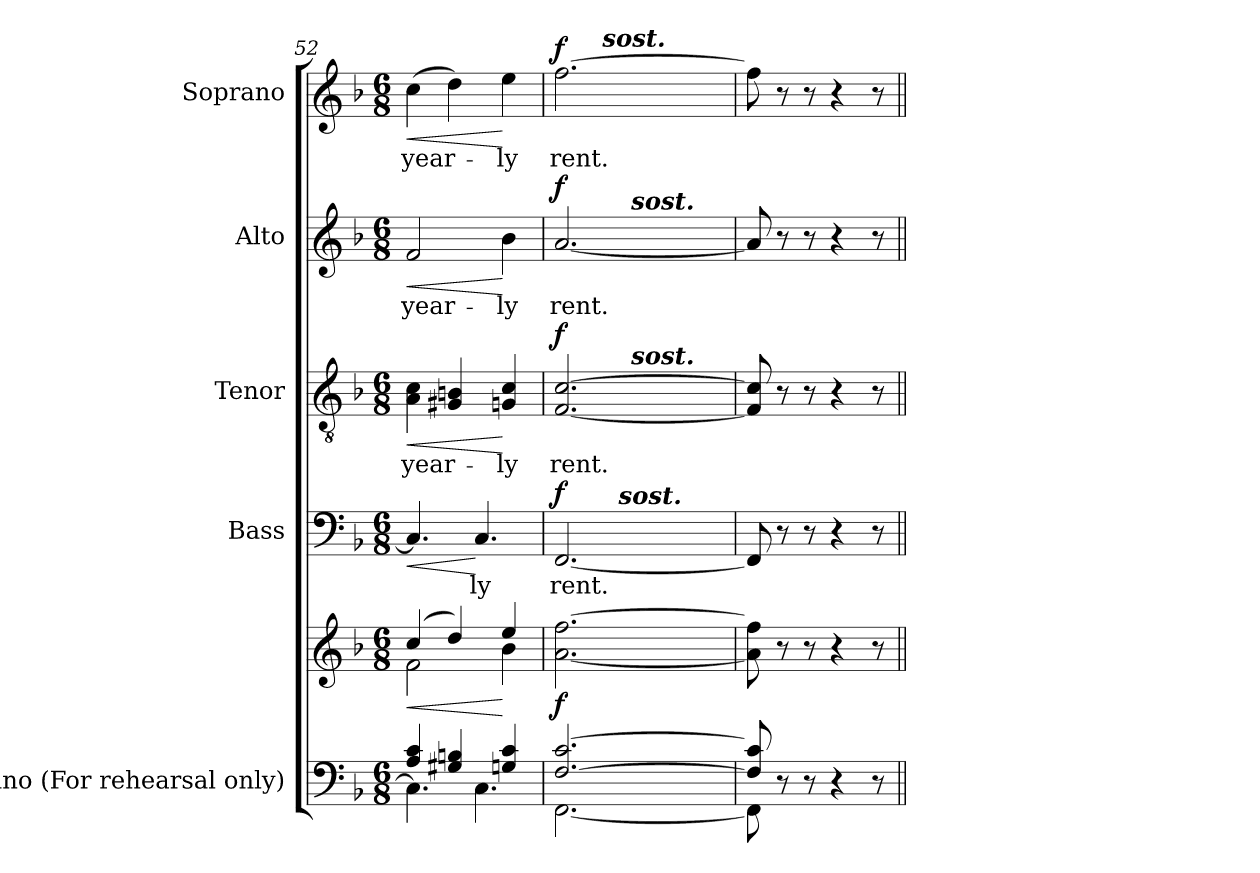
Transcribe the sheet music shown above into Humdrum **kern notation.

**kern	**kern	**dynam	**kern	**text	**dynam	**kern	**text	**dynam	**kern	**text	**dynam	**kern	**text	**dynam
*part5	*part5	*part5	*part4	*part4	*part4	*part3	*part3	*part3	*part2	*part2	*part2	*part1	*part1	*part1
*staff6	*staff5	*staff5/6	*staff4	*staff4	*staff4	*staff3	*staff3	*staff3	*staff2	*staff2	*staff2	*staff1	*staff1	*staff1
*I"Piano (For rehearsal only)	*	*	*I"Bass	*	*	*I"Tenor	*	*	*I"Alto	*	*	*I"Soprano	*	*
*I'Pno.	*	*	*I'B.	*	*	*I'T.	*	*	*I'A.	*	*	*I'S.	*	*
*clefF4	*clefG2	*	*clefF4	*	*	*clefGv2	*	*	*clefG2	*	*	*clefG2	*	*
*	*	*	*	*	*	*ITrd7c12	*	*	*	*	*	*	*	*
*k[b-]	*k[b-]	*	*k[b-]	*	*	*k[b-]	*	*	*k[b-]	*	*	*k[b-]	*	*
*F:	*F:	*	*F:	*	*	*F:	*	*	*F:	*	*	*F:	*	*
*M6/8	*M6/8	*	*M6/8	*	*	*M6/8	*	*	*M6/8	*	*	*M6/8	*	*
=52	=52	=52	=52	=52	=52	=52	=52	=52	=52	=52	=52	=52	=52	=52
*^	*^	*	*	*	*	*	*	*	*	*	*	*	*	*
!	!	!	!	!LO:HP:b	!	!	!LO:HP:b	!	!	!	!	!	!	!	!	!
!	!	!	!	!	!	!	!	!	!LO:LY:b:color=#000000	!LO:HP:b	!	!	!	!	!	!
!	!	!	!	!	!	!	!	!	!	!	!	!LO:LY:b:color=#000000	!LO:HP:b	!	!	!
!	!	!	!	!	!	!	!	!	!	!	!	!	!	!	!LO:LY:b:color=#000000	!LO:HP:b
4Ai/ 4ci	4.Ci\]	(4cci/	2fi\	<	4.Ci/]	.	<	4AAi\ 4Ci	year-	<	2fi/	year-	<	(4cci\	year-	<
4G#Xi/ 4Bni	.	4ddi/)	.	.	.	.	.	4GG#Xi/ 4BBni	.	.	.	.	.	4ddi\)	.	.
!	!	!	!	!	!	!LO:LY:b:color=#000000	!	!	!	!	!	!	!	!	!	!
.	4.Ci\	.	.	.	4.Ci/	-ly	[	.	.	.	.	.	.	.	.	.
!	!	!	!	!	!	!	!	!	!LO:LY:b:color=#000000	!	!	!	!	!	!	!
!	!	!	!	!	!	!	!	!	!	!	!	!LO:LY:b:color=#000000	!	!	!	!
!	!	!	!	!	!	!	!	!	!	!	!	!	!	!	!LO:LY:b:color=#000000	!
4Gni/ 4ci	.	4eei/	4b-i\	[	.	.	.	4GGni/ 4Ci	-ly	[	4b-i\	-ly	[	4eei\	-ly	[
*	*	*v	*v	*	*	*	*	*	*	*	*	*	*	*	*	*
=53	=53	=53	=53	=53	=53	=53	=53	=53	=53	=53	=53	=53	=53	=53	=53
*	*	*^	*	*	*	*	*	*	*	*	*	*	*	*	*
!	!	!	!	!	!	!LO:LY:b:color=#000000	!	!	!	!	!	!	!	!	!	!
*	*	*v	*v	*	*	*	*	*	*	*	*	*	*	*	*	*
*	*	*^	*	*	*	*	*	*	*	*	*	*	*	*	*
!	!	!	!	!	!	!	!	!	!LO:LY:b:color=#000000	!	!	!	!	!	!	!
*	*	*v	*v	*	*	*	*	*	*	*	*	*	*	*	*	*
*	*	*^	*	*	*	*	*	*	*	*	*	*	*	*	*
!	!	!	!	!	!	!	!	!	!	!	!	!LO:LY:b:color=#000000	!	!	!	!
*	*	*v	*v	*	*	*	*	*	*	*	*	*	*	*	*	*
*	*	*^	*	*	*	*	*	*	*	*	*	*	*	*	*
!	!	!	!	!	!	!	!	!	!	!	!	!	!	!	!LO:LY:b:color=#000000	!
*	*	*v	*v	*	*^	*	*	*^	*	*	*^	*	*	*^	*	*
[>2.Fi/ [>2.ci	[<2.FFi\	[<2.ai\ [>2.ffi	f	[<2.FFi/	8ryy	rent.	f	[<2.FFi/ [>2.Ci	4ryy	rent.	f	[<2.ai/	4ryy	rent.	f	[>2.ffi\	8ryy	rent.	f
.	.	.	.	.	16...ryy	.	.	.	.	.	.	.	.	.	.	.	16ryy	.	.
.	.	.	.	.	.	.	.	.	.	.	.	.	.	.	.	.	512.ryy	.	.
!	!	!	!	!	!	!	!	!	!	!	!	!	!	!	!	!	!LO:TX:a:Bi:t=sost.	!	!
.	.	.	.	.	.	.	.	.	.	.	.	.	.	.	.	.	2ryy	.	.
!	!	!	!	!	!LO:TX:a:Bi:t=sost.	!	!	!	!	!	!	!	!	!	!	!	!	!	!
.	.	.	.	.	2ryy	.	.	.	.	.	.	.	.	.	.	.	.	.	.
.	.	.	.	.	.	.	.	.	64ryy	.	.	.	64ryy	.	.	.	.	.	.
!	!	!	!	!	!	!	!	!	!	!	!	!	!LO:TX:a:Bi:t=sost.	!	!	!	!	!	!
!	!	!	!	!	!	!	!	!	!LO:TX:a:Bi:t=sost.	!	!	!	!	!	!	!	!	!	!
.	.	.	.	.	.	.	.	.	4ryy	.	.	.	4ryy	.	.	.	.	.	.
.	.	.	.	.	.	.	.	.	8...ryy	.	.	.	8...ryy	.	.	.	.	.	.
.	.	.	.	.	.	.	.	.	.	.	.	.	.	.	.	.	32ryy	.	.
.	.	.	.	.	.	.	.	.	.	.	.	.	.	.	.	.	64ryy	.	.
.	.	.	.	.	.	.	.	.	.	.	.	.	.	.	.	.	128ryy	.	.
.	.	.	.	.	128ryy	.	.	.	.	.	.	.	.	.	.	.	.	.	.
.	.	.	.	.	.	.	.	.	.	.	.	.	.	.	.	.	256ryy	.	.
.	.	.	.	.	.	.	.	.	.	.	.	.	.	.	.	.	1024ryy	.	.
*	*	*	*	*v	*v	*	*	*	*	*	*	*v	*v	*	*	*v	*v	*	*
*	*	*	*	*	*	*	*v	*v	*	*	*	*	*	*	*	*
=54	=54	=54	=54	=54	=54	=54	=54	=54	=54	=54	=54	=54	=54	=54	=54
8Fi/] 8ci]	8FFi\]	8ai\] 8ffi]	.	8FFi/]	.	.	8FFi/] 8Ci]	.	.	8ai/]	.	.	8ffi\]	.	.
8r	2ryy	8r	.	8r	.	.	8r	.	.	8r	.	.	8r	.	.
8r	.	8r	.	8r	.	.	8r	.	.	8r	.	.	8r	.	.
4r	.	4r	.	4r	.	.	4r	.	.	4r	.	.	4r	.	.
8r	8ryy	8r	.	8r	.	.	8r	.	.	8r	.	.	8r	.	.
*v	*v	*	*	*	*	*	*	*	*	*	*	*	*	*	*
=||	=||	=||	=||	=||	=||	=||	=||	=||	=||	=||	=||	=||	=||	=||
*-	*-	*-	*-	*-	*-	*-	*-	*-	*-	*-	*-	*-	*-	*-
